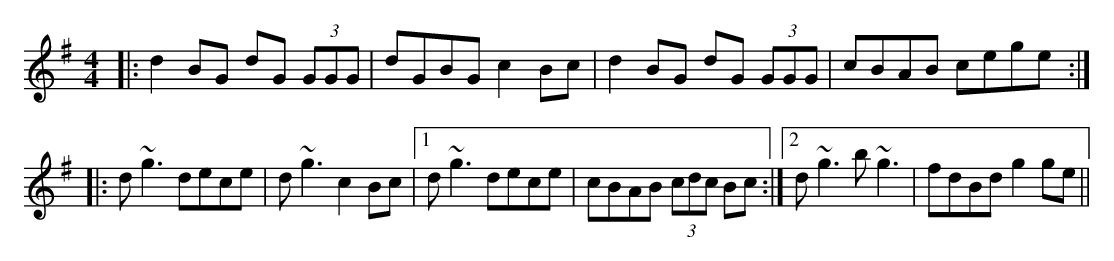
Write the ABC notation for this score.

X:1
M:4/4
K:G
|:d2 BG dG (3GGG|dGBG c2Bc|d2 BG dG (3GGG|cBAB cege:|
|:d~g3 dece|d~g3 c2Bc|1 d~g3 dece|cBAB (3cdc Bc:|2 d~g3b~g3|fdBd g2ge||
